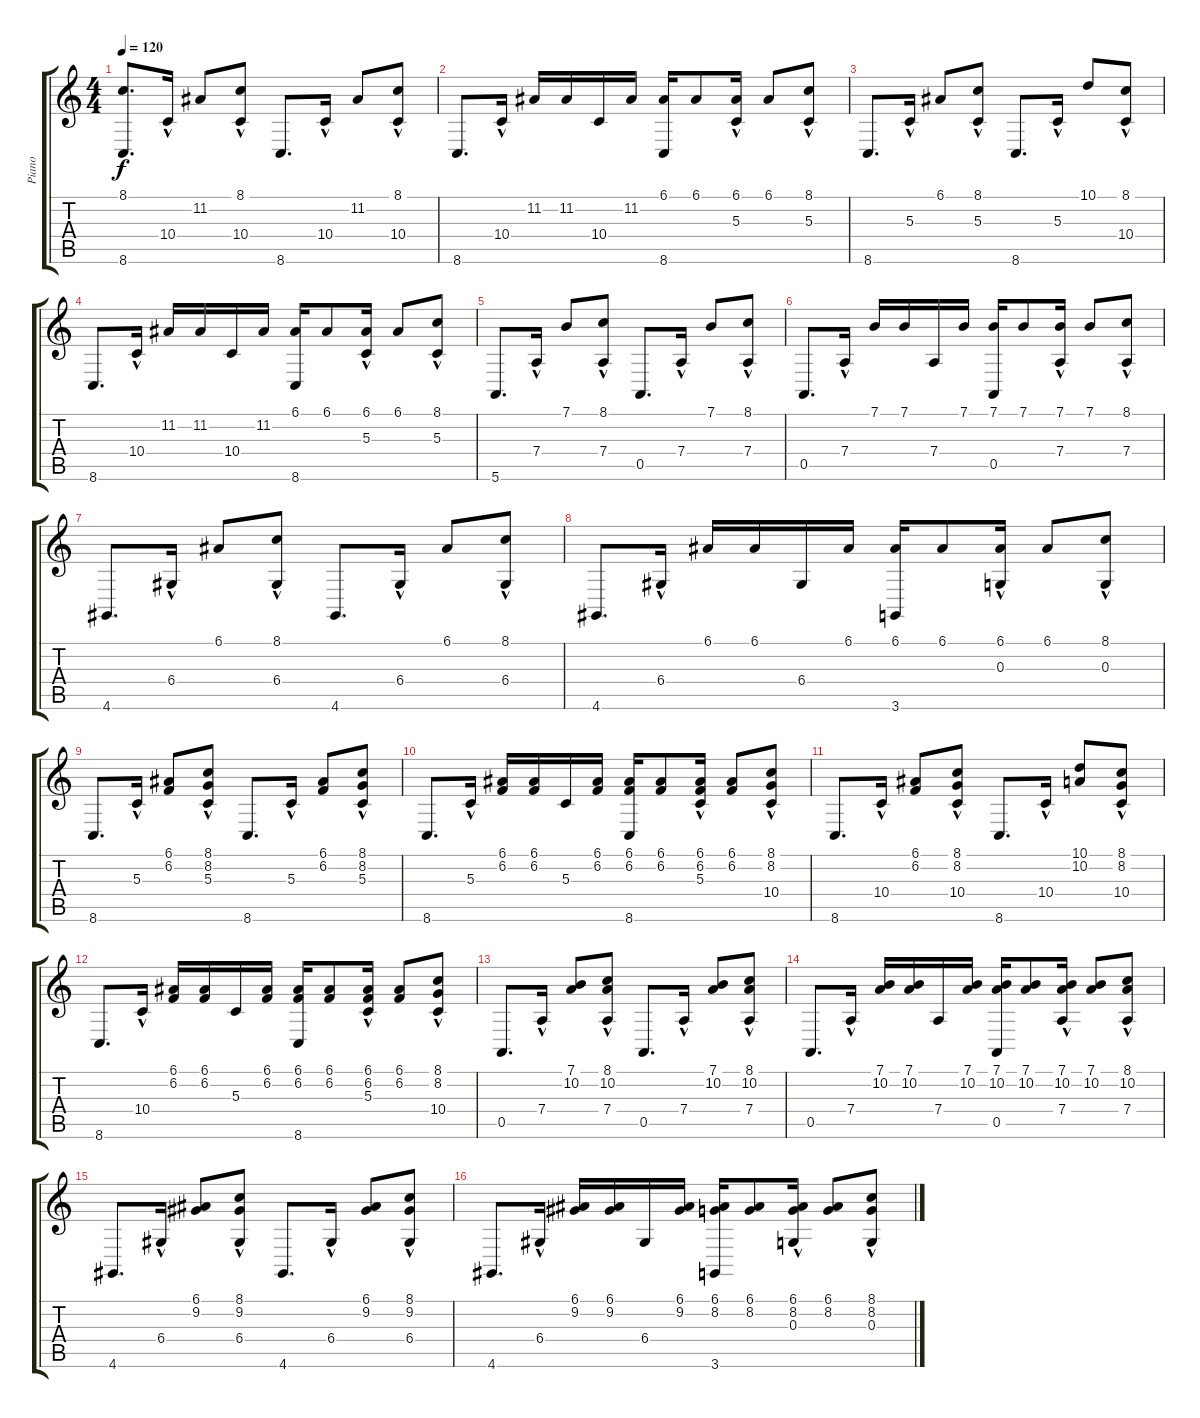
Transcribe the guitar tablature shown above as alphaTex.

\track ("Piano" "Piano") {instrument acousticgrandpiano}
\staff {score tabs}
\tuning (E4 B3 G3 D3 A2 E2) {hide}
\ts (4 4)
\tempo 120
\clef g2
\ks c
(8.1 8.6).8{d dy f instrument acousticgrandpiano} 10.4{hac}.16 11.2.8 (8.1{hac} 10.4).8 8.6.8{d} 10.4{hac}.16 11.2.8 (8.1{hac} 10.4).8 |
8.6.8{d} 10.4{hac}.16 11.2.16 11.2.16 10.4.16 11.2.16 (6.1 8.6).16 6.1.8 (6.1 5.3{hac}).16 6.1.8 (8.1{hac} 5.3).8 |
8.6.8{d} 5.3{hac}.16 6.1.8 (8.1{hac} 5.3).8 8.6.8{d} 5.3{hac}.16 10.1.8 (8.1{hac} 10.4).8 |
8.6.8{d} 10.4{hac}.16 11.2.16 11.2.16 10.4.16 11.2.16 (6.1 8.6).16 6.1.8 (6.1 5.3{hac}).16 6.1.8 (8.1{hac} 5.3).8 |
5.6.8{d} 7.4{hac}.16 7.1.8 (8.1{hac} 7.4).8 0.5.8{d} 7.4{hac}.16 7.1.8 (8.1{hac} 7.4).8 |
0.5.8{d} 7.4{hac}.16 7.1.16 7.1.16 7.4.16 7.1.16 (7.1 0.5).16 7.1.8 (7.1 7.4{hac}).16 7.1.8 (8.1{hac} 7.4).8 |
4.6.8{d} 6.4{hac}.16 6.1.8 (8.1{hac} 6.4).8 4.6.8{d} 6.4{hac}.16 6.1.8 (8.1{hac} 6.4).8 |
4.6.8{d} 6.4{hac}.16 6.1.16 6.1.16 6.4.16 6.1.16 (6.1 3.6).16 6.1.8 (6.1 0.3{hac}).16 6.1.8 (8.1{hac} 0.3).8 |
8.6.8{d} 5.3{hac}.16 (6.1 6.2).8 (8.1{hac} 8.2{hac} 5.3).8 8.6.8{d} 5.3{hac}.16 (6.1 6.2).8 (8.1{hac} 8.2{hac} 5.3).8 |
8.6.8{d} 5.3{hac}.16 (6.1 6.2).16 (6.1 6.2).16 5.3.16 (6.1 6.2).16 (6.1 6.2 8.6).16 (6.1 6.2).8 (6.1 6.2 5.3{hac}).16 (6.1 6.2).8 (8.1{hac} 8.2{hac} 10.4).8 |
8.6.8{d} 10.4{hac}.16 (6.1 6.2).8 (8.1{hac} 8.2{hac} 10.4).8 8.6.8{d} 10.4{hac}.16 (10.1 10.2).8 (8.1{hac} 8.2{hac} 10.4).8 |
8.6.8{d} 10.4{hac}.16 (6.1 6.2).16 (6.1 6.2).16 5.3.16 (6.1 6.2).16 (6.1 6.2 8.6).16 (6.1 6.2).8 (6.1 6.2 5.3{hac}).16 (6.1 6.2).8 (8.1{hac} 8.2{hac} 10.4).8 |
0.5.8{d} 7.4{hac}.16 (7.1 10.2).8 (8.1{hac} 10.2{hac} 7.4).8 0.5.8{d} 7.4{hac}.16 (7.1 10.2).8 (8.1{hac} 10.2{hac} 7.4).8 |
0.5.8{d} 7.4{hac}.16 (7.1 10.2).16 (7.1 10.2).16 7.4.16 (7.1 10.2).16 (7.1 10.2 0.5).16 (7.1 10.2).8 (7.1 10.2 7.4{hac}).16 (7.1 10.2).8 (8.1{hac} 10.2{hac} 7.4).8 |
4.6.8{d} 6.4{hac}.16 (6.1 9.2).8 (8.1{hac} 9.2{hac} 6.4).8 4.6.8{d} 6.4{hac}.16 (6.1 9.2).8 (8.1{hac} 9.2{hac} 6.4).8 |
4.6.8{d} 6.4{hac}.16 (6.1 9.2).16 (6.1 9.2).16 6.4.16 (6.1 9.2).16 (6.1 8.2 3.6).16 (6.1 8.2).8 (6.1 8.2 0.3{hac}).16 (6.1 8.2).8 (8.1{hac} 8.2{hac} 0.3).8
